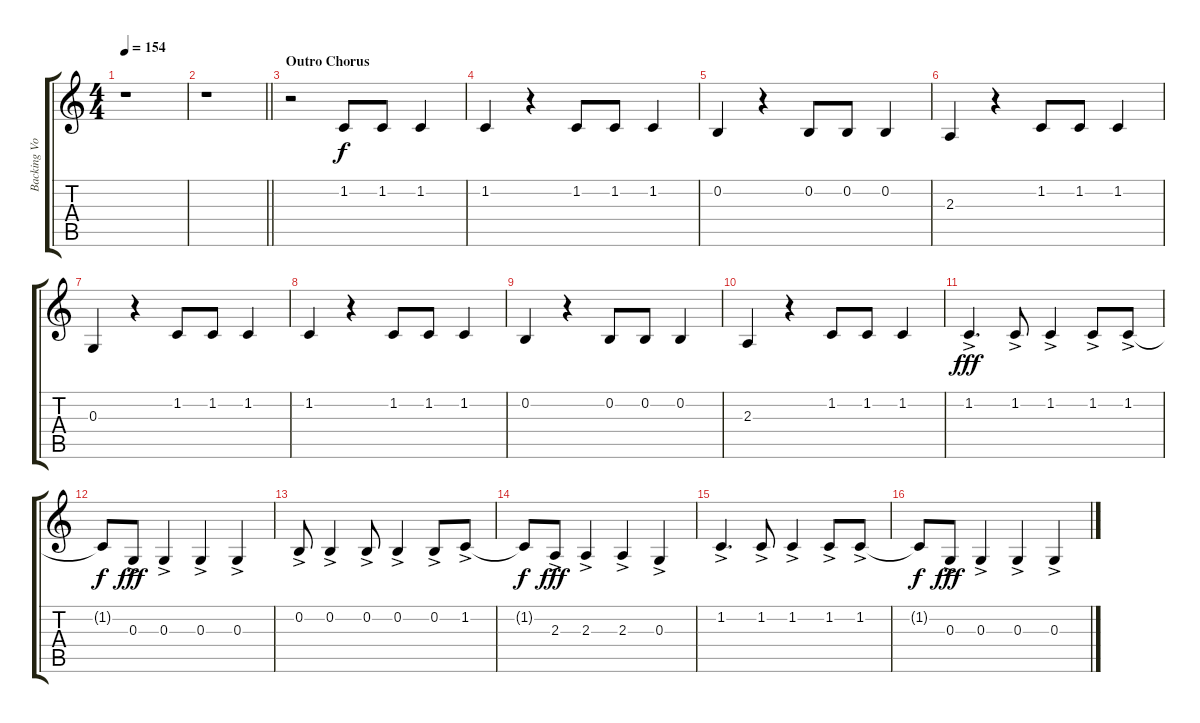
\track ("Backing Vocals - Mark " "Backing Vo") {instrument violin}
\staff {score tabs}
\tuning (E4 B3 G3 D3 A2 E2) {hide}
\ts (4 4)
\tempo 154
\clef g2
\ks c
r.1{dy f} |
\barLineRight lightlight
r.1 |
\section ("" "Outro Chorus ")
r.2 1.2.8 1.2.8 1.2.4 |
1.2.4 r.4 1.2.8 1.2.8 1.2.4 |
0.2.4 r.4 0.2.8 0.2.8 0.2.4 |
2.3.4 r.4 1.2.8 1.2.8 1.2.4 |
0.3.4 r.4 1.2.8 1.2.8 1.2.4 |
1.2.4 r.4 1.2.8 1.2.8 1.2.4 |
0.2.4 r.4 0.2.8 0.2.8 0.2.4 |
2.3.4 r.4 1.2.8 1.2.8 1.2.4 |
1.2{ac}.4{d dy fff} 1.2{ac}.8 1.2{ac}.4 1.2{ac}.8 1.2{ac}.8 |
1.2{t}.8{dy f} 0.3{ac}.8{dy fff} 0.3{ac}.4 0.3{ac}.4 0.3{ac}.4 |
0.2{ac}.8 0.2{ac}.4 0.2{ac}.8 0.2{ac}.4 0.2{ac}.8 1.2{ac}.8 |
1.2{t}.8{dy f} 2.3{ac}.8{dy fff} 2.3{ac}.4 2.3{ac}.4 0.3{ac}.4 |
1.2{ac}.4{d} 1.2{ac}.8 1.2{ac}.4 1.2{ac}.8 1.2{ac}.8 |
1.2{t}.8{dy f} 0.3{ac}.8{dy fff} 0.3{ac}.4 0.3{ac}.4 0.3{ac}.4
